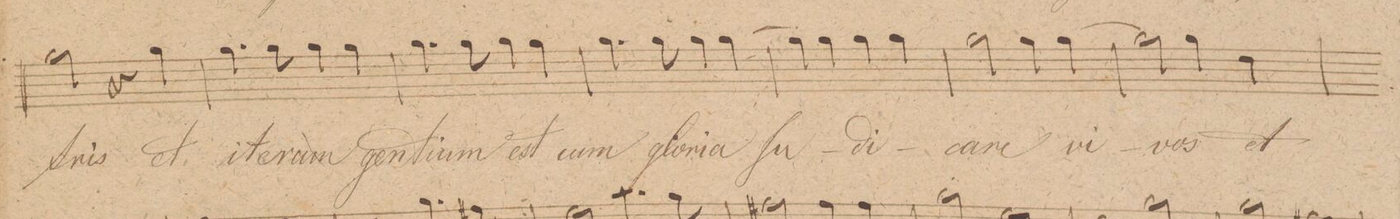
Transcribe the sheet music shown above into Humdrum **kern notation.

**kern	**text	**dynam
*I"Canto.	*	*
*clefC1	*	*
*k[f#c#g#]	*	*
*met(c|)	*	*
*M2/2	*	*
2ee\	-tris	.
4r	.	.
4ee\	et	.
=118	=118	=118
4.ee\	i-	.
8ee\	-te-	.
4ee\	-ram	.
4ee\	gen-	.
=119	=119	=119
4.ee\	-ti-	.
8ee\	-um	.
4ee\	est	.
4ee\	cum	.
=120	=120	=120
4.ee\	glo-	.
8ee\	-ri-	.
4ee\	-a	.
[4ee\	Ju-	.
=121	=121	=121
4ee\]	.	.
4ee\	.	.
4ee\	-di-	.
4ee\	.	.
=122	=122	=122
2ee\	-ca-	.
4ee\	-re	.
[4ee\	vi-	.
=123	=123	=123
2ee\]	.	.
4ee\	-vos	.
4b\	et	.
=124	=124	=124
*-	*-	*-
